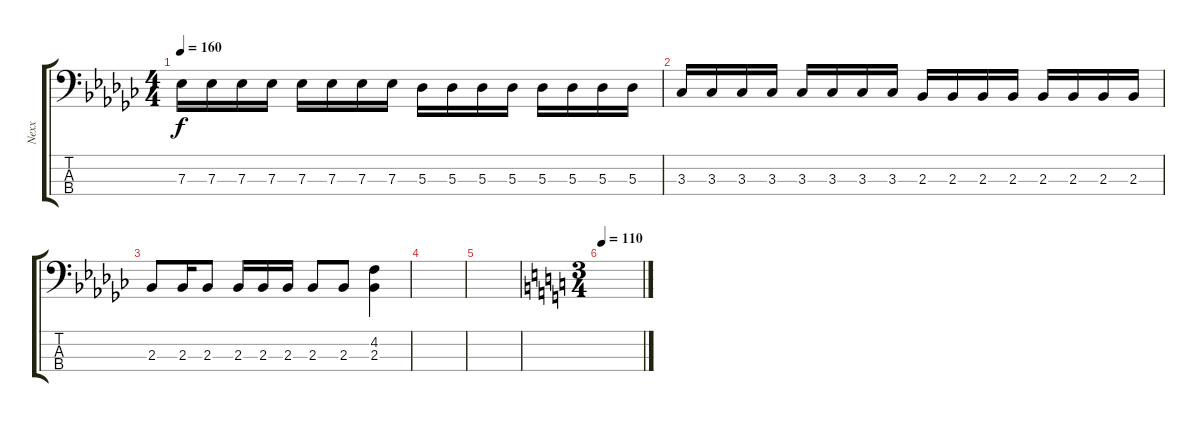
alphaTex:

\track ("Nexx" "Nexx") {instrument electricbasspick}
\staff {score tabs}
\tuning (Gb2 Db2 Ab1 Eb1) {hide}
\ts (4 4)
\tempo 160
\clef f4
\ks ebminor
7.3.16{dy f} 7.3.16 7.3.16 7.3.16 7.3.16 7.3.16 7.3.16 7.3.16 5.3.16 5.3.16 5.3.16 5.3.16 5.3.16 5.3.16 5.3.16 5.3.16 |
3.3.16 3.3.16 3.3.16 3.3.16 3.3.16 3.3.16 3.3.16 3.3.16 2.3.16 2.3.16 2.3.16 2.3.16 2.3.16 2.3.16 2.3.16 2.3.16 |
2.3.8 2.3.16 2.3.8 2.3.16 2.3.16 2.3.16 2.3.8 2.3.8 (4.2 2.3).4 |
|
|
\ts (3 4)
\tempo 110
\ks c
